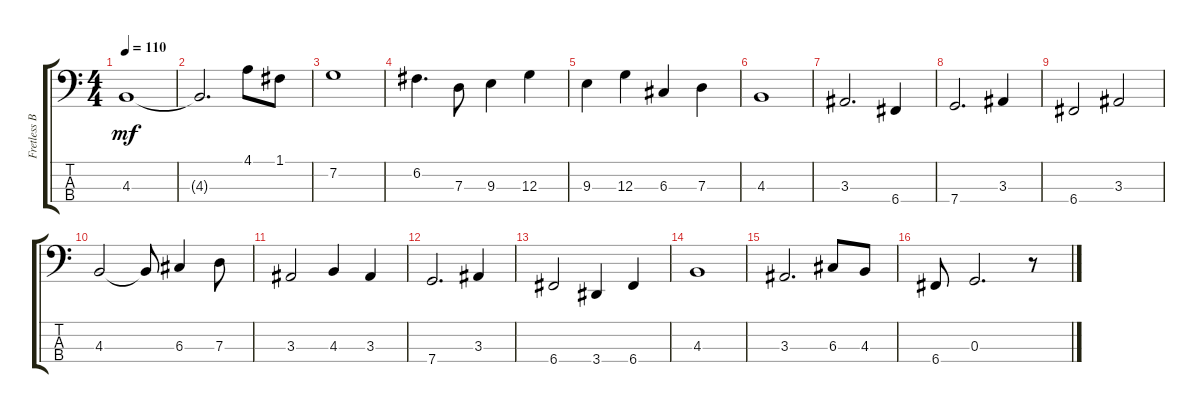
\track ("Fretless Bass" "Fretless B") {instrument fretlessbass}
\staff {score tabs}
\tuning (F2 C2 G1 C1) {hide}
\ts (4 4)
\tempo 110
\clef f4
\ks c
4.3.1{dy mf} |
4.3{t}.2{d} 4.1.8 1.1.8 |
7.2.1 |
6.2.4{d} 7.3.8 9.3.4 12.3.4 |
9.3.4 12.3.4 6.3.4 7.3.4 |
4.3.1 |
3.3.2{d} 6.4.4 |
7.4.2{d} 3.3.4 |
6.4.2 3.3.2 |
4.3.2 4.3{t}.8 6.3.4 7.3.8 |
3.3.2 4.3.4 3.3.4 |
7.4.2{d} 3.3.4 |
6.4.2 3.4.4 6.4.4 |
4.3.1 |
3.3.2{d} 6.3.8 4.3.8 |
6.4.8 0.3.2{d} r.8
